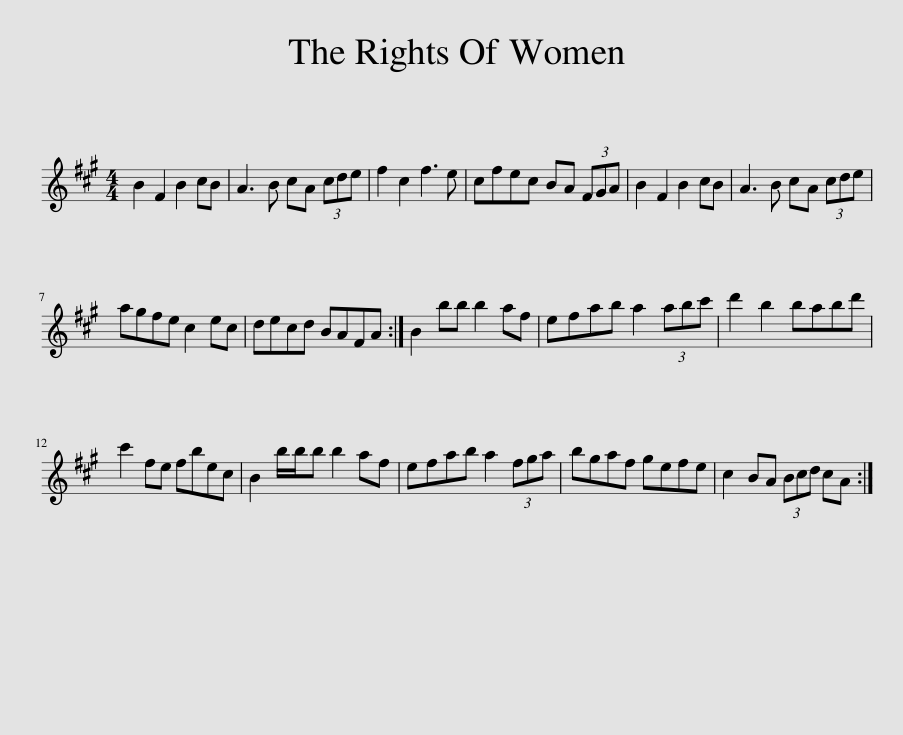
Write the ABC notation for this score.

X:1
L:1/8
M:4/4
I:linebreak $
K:A
V:1 treble
V:1
 B2 F2 B2 cB | A3 B cA (3cde | f2 c2 f3 e | cfec BA (3FGA | B2 F2 B2 cB | %5
 A3 B cA (3cde |$ agfe c2 ec | decd BAFA :| B2 bb b2 af | efab a2 (3abc' | %10
 d'2 b2 babd' |$ c'2 fe fbec | B2 b/b/b b2 af | efab a2 (3fga | bgaf gefe | %15
 c2 BA (3Bcd cA :| %16
